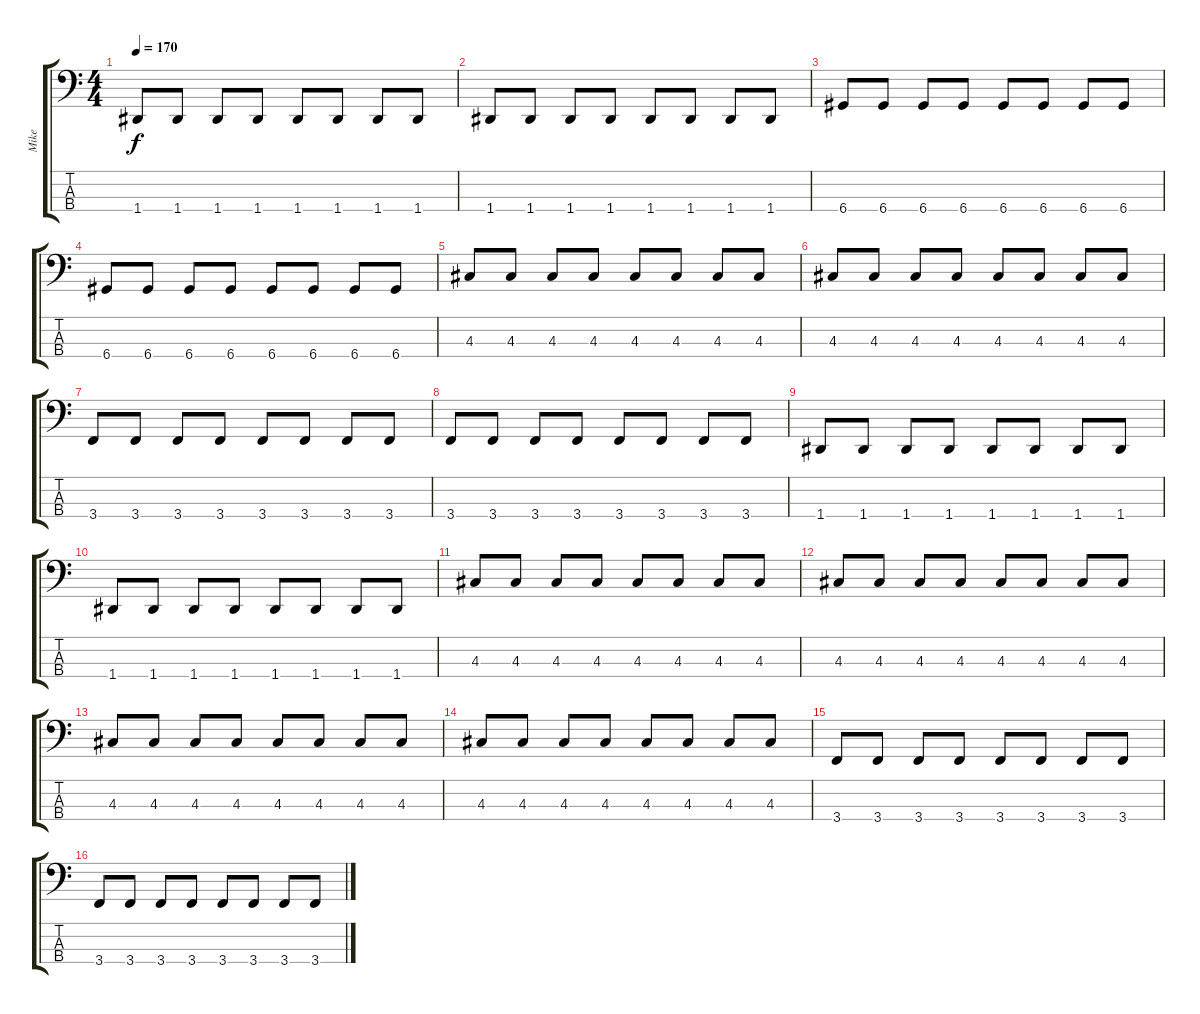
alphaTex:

\track ("Mike" "Mike") {instrument electricbassfinger}
\staff {score tabs}
\tuning (G2 D2 A1 D1) {hide}
\ts (4 4)
\tempo 170
\clef f4
\ks c
1.4.8{dy f} 1.4.8 1.4.8 1.4.8 1.4.8 1.4.8 1.4.8 1.4.8 |
1.4.8 1.4.8 1.4.8 1.4.8 1.4.8 1.4.8 1.4.8 1.4.8 |
6.4.8 6.4.8 6.4.8 6.4.8 6.4.8 6.4.8 6.4.8 6.4.8 |
6.4.8 6.4.8 6.4.8 6.4.8 6.4.8 6.4.8 6.4.8 6.4.8 |
4.3.8 4.3.8 4.3.8 4.3.8 4.3.8 4.3.8 4.3.8 4.3.8 |
4.3.8 4.3.8 4.3.8 4.3.8 4.3.8 4.3.8 4.3.8 4.3.8 |
3.4.8 3.4.8 3.4.8 3.4.8 3.4.8 3.4.8 3.4.8 3.4.8 |
3.4.8 3.4.8 3.4.8 3.4.8 3.4.8 3.4.8 3.4.8 3.4.8 |
1.4.8 1.4.8 1.4.8 1.4.8 1.4.8 1.4.8 1.4.8 1.4.8 |
1.4.8 1.4.8 1.4.8 1.4.8 1.4.8 1.4.8 1.4.8 1.4.8 |
4.3.8 4.3.8 4.3.8 4.3.8 4.3.8 4.3.8 4.3.8 4.3.8 |
4.3.8 4.3.8 4.3.8 4.3.8 4.3.8 4.3.8 4.3.8 4.3.8 |
4.3.8 4.3.8 4.3.8 4.3.8 4.3.8 4.3.8 4.3.8 4.3.8 |
4.3.8 4.3.8 4.3.8 4.3.8 4.3.8 4.3.8 4.3.8 4.3.8 |
3.4.8 3.4.8 3.4.8 3.4.8 3.4.8 3.4.8 3.4.8 3.4.8 |
3.4.8 3.4.8 3.4.8 3.4.8 3.4.8 3.4.8 3.4.8 3.4.8
